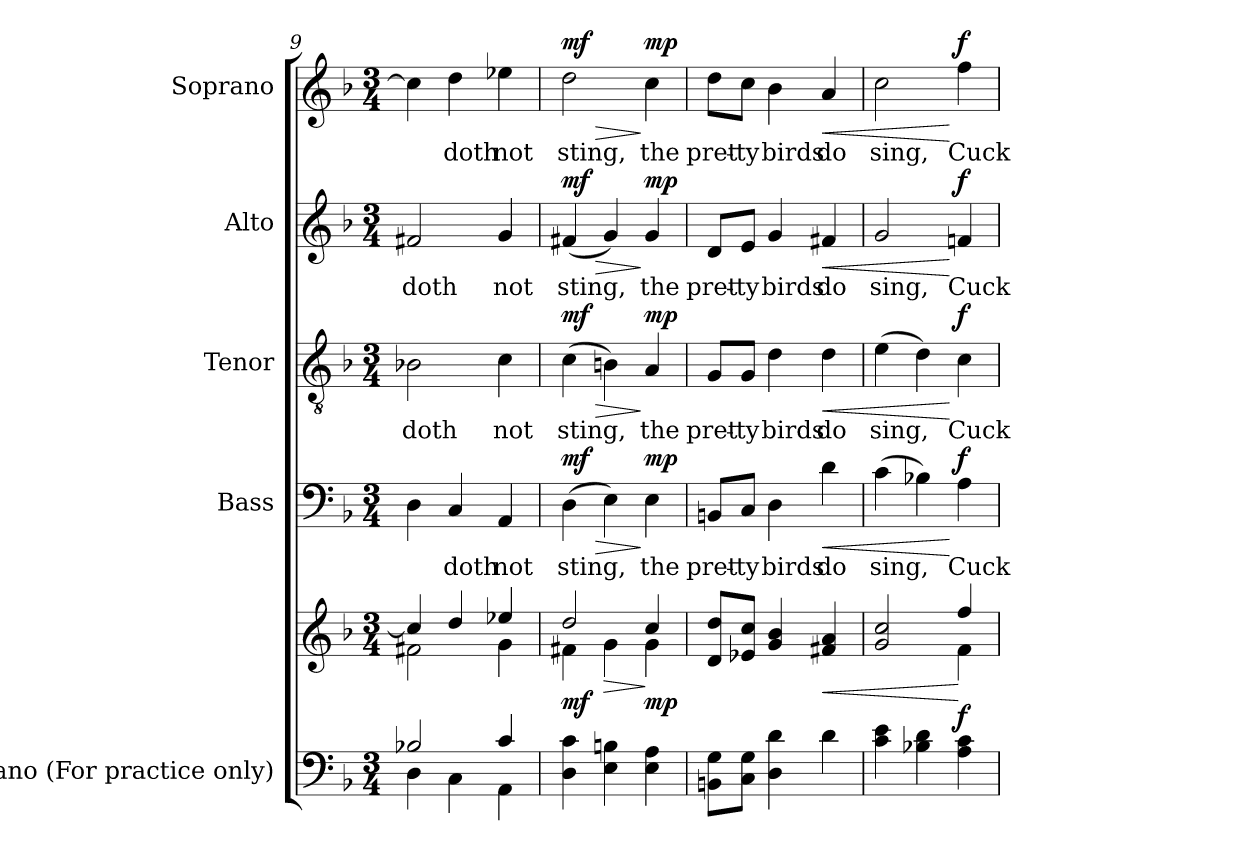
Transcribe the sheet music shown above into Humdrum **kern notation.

**kern	**kern	**dynam	**kern	**text	**dynam	**kern	**text	**dynam	**kern	**text	**dynam	**kern	**text	**dynam
*part5	*part5	*part5	*part4	*part4	*part4	*part3	*part3	*part3	*part2	*part2	*part2	*part1	*part1	*part1
*staff6	*staff5	*staff5/6	*staff4	*staff4	*staff4	*staff3	*staff3	*staff3	*staff2	*staff2	*staff2	*staff1	*staff1	*staff1
*I"Piano (For practice only)	*	*	*I"Bass	*	*	*I"Tenor	*	*	*I"Alto	*	*	*I"Soprano	*	*
*I'Pno.	*	*	*I'B.	*	*	*I'T.	*	*	*I'A.	*	*	*I'S.	*	*
*clefF4	*clefG2	*	*clefF4	*	*	*clefGv2	*	*	*clefG2	*	*	*clefG2	*	*
*	*	*	*	*	*	*ITrd7c12	*	*	*	*	*	*	*	*
*k[b-]	*k[b-]	*	*k[b-]	*	*	*k[b-]	*	*	*k[b-]	*	*	*k[b-]	*	*
*F:	*F:	*	*F:	*	*	*F:	*	*	*F:	*	*	*F:	*	*
*M3/4	*M3/4	*	*M3/4	*	*	*M3/4	*	*	*M3/4	*	*	*M3/4	*	*
=9	=9	=9	=9	=9	=9	=9	=9	=9	=9	=9	=9	=9	=9	=9
*^	*^	*	*	*	*	*	*	*	*	*	*	*	*	*
!	!	!	!	!	!	!	!	!	!LO:LY:b:color=#000000	!	!	!	!	!	!	!
!	!	!	!	!	!	!	!	!	!	!	!	!LO:LY:b:color=#000000	!	!	!	!
2B-Xi/	4Di\	4cci/]	2f#Xi\	.	4Di\	.	.	2BB-Xi\	doth	.	2f#Xi/	doth	.	4cci\]	.	.
!	!	!	!	!	!	!LO:LY:b:color=#000000	!	!	!	!	!	!	!	!	!	!
!	!	!	!	!	!	!	!	!	!	!	!	!	!	!	!LO:LY:b:color=#000000	!
.	4Ci\	4ddi/	.	.	4Ci/	doth	.	.	.	.	.	.	.	4ddi\	doth	.
!	!	!	!	!	!	!LO:LY:b:color=#000000	!	!	!	!	!	!	!	!	!	!
!	!	!	!	!	!	!	!	!	!LO:LY:b:color=#000000	!	!	!	!	!	!	!
!	!	!	!	!	!	!	!	!	!	!	!	!LO:LY:b:color=#000000	!	!	!	!
!	!	!	!	!	!	!	!	!	!	!	!	!	!	!	!LO:LY:b:color=#000000	!
4ci/	4AAi\	4ee-Xi/	4gi\	.	4AAi/	not	.	4Ci\	not	.	4gi/	not	.	4ee-Xi\	not	.
*v	*v	*	*	*	*	*	*	*	*	*	*	*	*	*	*	*
=10	=10	=10	=10	=10	=10	=10	=10	=10	=10	=10	=10	=10	=10	=10	=10
*^	*	*	*	*	*	*	*	*	*	*	*	*	*	*	*
!	!	!	!	!	!	!LO:LY:b:color=#000000	!LO:HP:b	!	!	!	!	!	!	!	!	!
*v	*v	*	*	*	*	*	*	*	*	*	*	*	*	*	*	*
*^	*	*	*	*	*	*	*	*	*	*	*	*	*	*	*
!	!	!	!	!	!	!	!	!	!LO:LY:b:color=#000000	!LO:HP:b	!	!	!	!	!	!
*v	*v	*	*	*	*	*	*	*	*	*	*	*	*	*	*	*
*^	*	*	*	*	*	*	*	*	*	*	*	*	*	*	*
!	!	!	!	!	!	!	!	!	!	!	!	!LO:LY:b:color=#000000	!LO:HP:b	!	!	!
*v	*v	*	*	*	*	*	*	*	*	*	*	*	*	*	*	*
*^	*	*	*	*	*	*	*	*	*	*	*	*	*	*	*
!	!	!	!	!	!	!	!	!	!	!	!	!	!	!	!LO:LY:b:color=#000000	!LO:HP:b
*v	*v	*	*	*	*	*	*	*	*	*	*	*	*	*	*	*
4Di\ 4ci	2ddi/	4f#Xi\	mf	(4Di\	sting,	> mf	(4Ci\	sting,	> mf	(4f#Xi/	sting,	> mf	2ddi\	sting,	> mf
!	!	!	!LO:HP:b	!	!	!	!	!	!	!	!	!	!	!	!
4Ei\ 4Bni	.	4gi\	>	4Ei\)	.	.	4BBni\)	.	.	4gi/)	.	.	.	.	.
!	!	!	!	!	!LO:LY:b:color=#000000	!	!	!	!	!	!	!	!	!	!
!	!	!	!	!	!	!	!	!LO:LY:b:color=#000000	!	!	!	!	!	!	!
!	!	!	!	!	!	!	!	!	!	!	!LO:LY:b:color=#000000	!	!	!	!
!	!	!	!	!	!	!	!	!	!	!	!	!	!	!LO:LY:b:color=#000000	!
4Ei\ 4Ai	4cci/	4gi\	] mp	4Ei\	the	] mp	4AAi/	the	] mp	4gi/	the	] mp	4cci\	the	] mp
*	*v	*v	*	*	*	*	*	*	*	*	*	*	*	*	*
=11	=11	=11	=11	=11	=11	=11	=11	=11	=11	=11	=11	=11	=11	=11
*	*^	*	*	*	*	*	*	*	*	*	*	*	*	*
!	!	!	!	!	!LO:LY:b:color=#000000	!	!	!	!	!	!	!	!	!	!
*	*v	*v	*	*	*	*	*	*	*	*	*	*	*	*	*
*	*^	*	*	*	*	*	*	*	*	*	*	*	*	*
!	!	!	!	!	!	!	!	!LO:LY:b:color=#000000	!	!	!	!	!	!	!
*	*v	*v	*	*	*	*	*	*	*	*	*	*	*	*	*
*	*^	*	*	*	*	*	*	*	*	*	*	*	*	*
!	!	!	!	!	!	!	!	!	!	!	!LO:LY:b:color=#000000	!	!	!	!
*	*v	*v	*	*	*	*	*	*	*	*	*	*	*	*	*
*	*^	*	*	*	*	*	*	*	*	*	*	*	*	*
!	!	!	!	!	!	!	!	!	!	!	!	!	!	!LO:LY:b:color=#000000	!
*	*v	*v	*	*	*	*	*	*	*	*	*	*	*	*	*
8BBni\ 8GiL	8di/ 8ddiL	.	8BBni/L	pret-	.	8GGi/L	pret-	.	8di/L	pret-	.	8ddi\L	pret-	.
!	!	!	!	!LO:LY:b:color=#000000	!	!	!	!	!	!	!	!	!	!
!	!	!	!	!	!	!	!LO:LY:b:color=#000000	!	!	!	!	!	!	!
!	!	!	!	!	!	!	!	!	!	!LO:LY:b:color=#000000	!	!	!	!
!	!	!	!	!	!	!	!	!	!	!	!	!	!LO:LY:b:color=#000000	!
8Ci\ 8GiJ	8e-Xi/ 8cciJ	.	8Ci/J	-ty	.	8GGi/J	-ty	.	8ei/J	-ty	.	8cci\J	-ty	.
!	!	!	!	!LO:LY:b:color=#000000	!	!	!	!	!	!	!	!	!	!
!	!	!	!	!	!	!	!LO:LY:b:color=#000000	!	!	!	!	!	!	!
!	!	!	!	!	!	!	!	!	!	!LO:LY:b:color=#000000	!	!	!	!
!	!	!	!	!	!	!	!	!	!	!	!	!	!LO:LY:b:color=#000000	!
4Di\ 4di	4gi/ 4b-i	.	4Di\	birds	.	4Di\	birds	.	4gi/	birds	.	4b-i\	birds	.
!	!	!LO:HP:b	!	!	!	!	!	!	!	!	!	!	!	!
!	!	!	!	!LO:LY:b:color=#000000	!LO:HP:b	!	!	!	!	!	!	!	!	!
!	!	!	!	!	!	!	!LO:LY:b:color=#000000	!LO:HP:b	!	!	!	!	!	!
!	!	!	!	!	!	!	!	!	!	!LO:LY:b:color=#000000	!LO:HP:b	!	!	!
!	!	!	!	!	!	!	!	!	!	!	!	!	!LO:LY:b:color=#000000	!LO:HP:b
4di\	4f#Xi/ 4ai	<	4di\	do	<	4Di\	do	<	4f#Xi/	do	<	4ai/	do	<
=12	=12	=12	=12	=12	=12	=12	=12	=12	=12	=12	=12	=12	=12	=12
*	*^	*	*	*	*	*	*	*	*	*	*	*	*	*
!	!	!	!	!	!LO:LY:b:color=#000000	!	!	!	!	!	!	!	!	!	!
!	!	!	!	!	!	!	!	!LO:LY:b:color=#000000	!	!	!	!	!	!	!
!	!	!	!	!	!	!	!	!	!	!	!LO:LY:b:color=#000000	!	!	!	!
!	!	!	!	!	!	!	!	!	!	!	!	!	!	!LO:LY:b:color=#000000	!
4ci\ 4ei	2gi/ 2cci	2ryy	.	(4ci\	sing,	.	(4Ei\	sing,	.	2gi/	sing,	.	2cci\	sing,	.
4B-Xi\ 4di	.	.	.	4B-Xi\)	.	.	4Di\)	.	.	.	.	.	.	.	.
!	!	!	!	!	!LO:LY:b:color=#000000	!	!	!	!	!	!	!	!	!	!
!	!	!	!	!	!	!	!	!LO:LY:b:color=#000000	!	!	!	!	!	!	!
!	!	!	!	!	!	!	!	!	!	!	!LO:LY:b:color=#000000	!	!	!	!
!	!	!	!	!	!	!	!	!	!	!	!	!	!	!LO:LY:b:color=#000000	!
4Ai\ 4ci	4ffi/	4fi\	[ f	4Ai\	Cuck-	[ f	4Ci\	Cuck-	[ f	4fni/	Cuck-	[ f	4ffi\	Cuck-	[ f
*	*v	*v	*	*	*	*	*	*	*	*	*	*	*	*	*
=	=	=	=	=	=	=	=	=	=	=	=	=	=	=
*-	*-	*-	*-	*-	*-	*-	*-	*-	*-	*-	*-	*-	*-	*-
